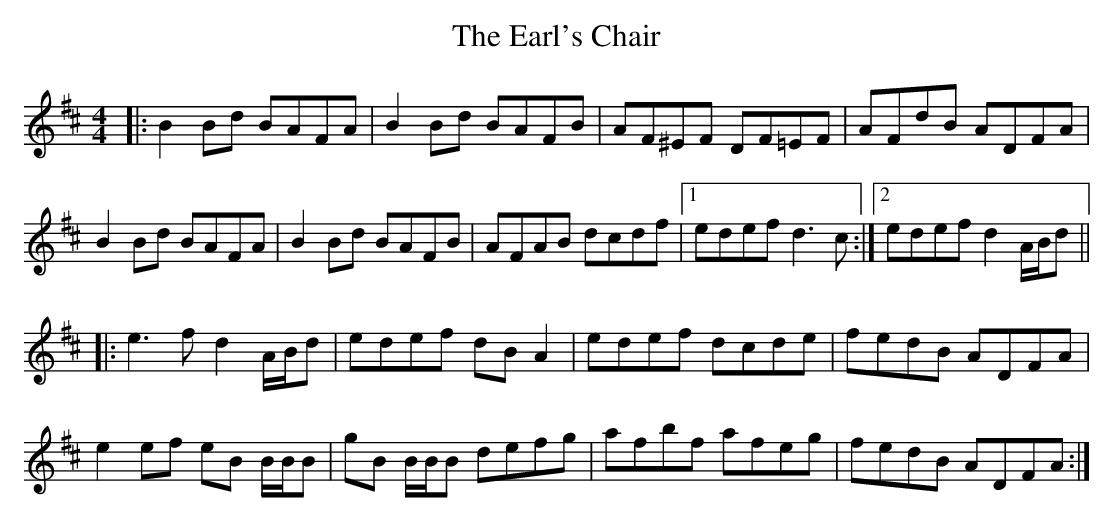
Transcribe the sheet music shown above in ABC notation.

X:1
T: The Earl's Chair
M: 4/4
L: 1/8
K: Dmaj
|:B2Bd BAFA|B2Bd BAFB|AF^EF DF=EF|AFdB ADFA|
B2Bd BAFA|B2Bd BAFB|AFAB dcdf|1 edef d3c:|2 edef d2A/B/d||
|:e3f d2A/B/d|edef dBA2|edef dcde|fedB ADFA|
e2ef eB B/B/B|gB B/B/B defg|afbf afeg|fedB ADFA:|
